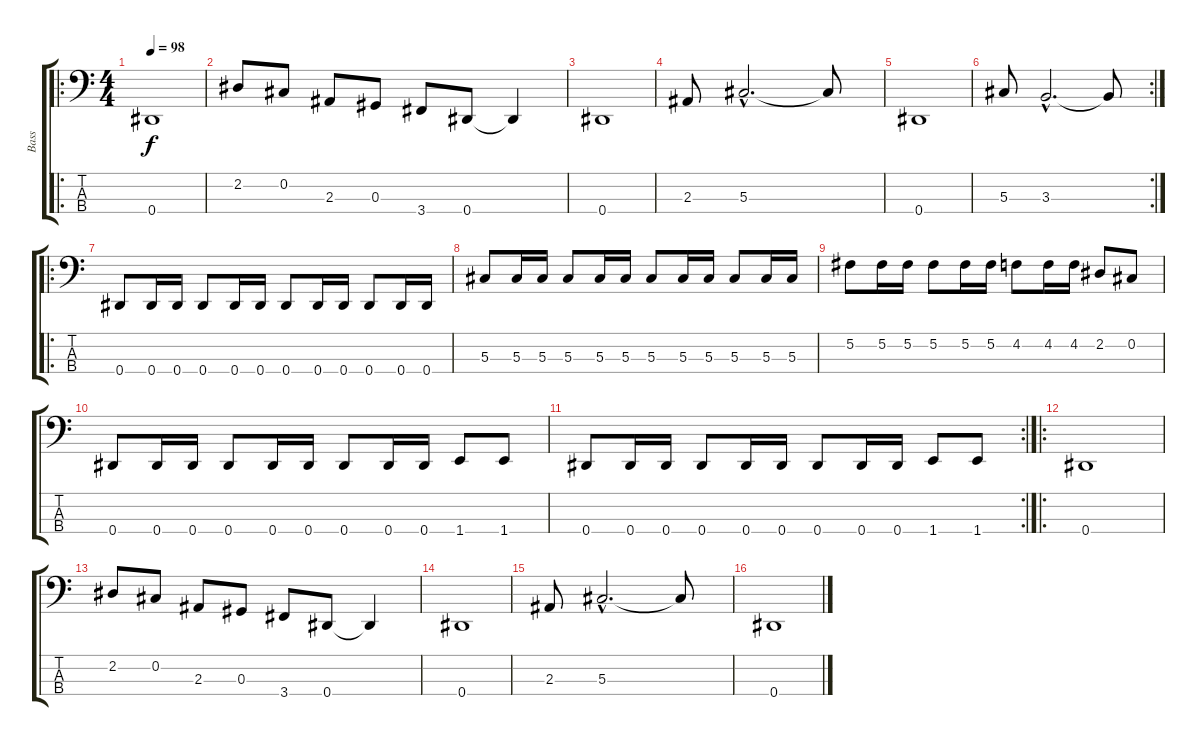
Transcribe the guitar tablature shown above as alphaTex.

\track ("Bass" "Bass") {instrument electricbasspick}
\staff {score tabs}
\tuning (Gb2 Db2 Ab1 Eb1) {hide}
\ro
\ts (4 4)
\tempo 98
\clef f4
\ks c
0.4.1{dy f} |
2.2.8 0.2.8 2.3.8 0.3.8 3.4.8 0.4.8 0.4{t}.4 |
0.4.1 |
2.3.8 5.3{hac}.2{d} 5.3{t}.8 |
0.4.1 |
\rc 2
5.3.8 3.3{hac}.2{d} 3.3{t}.8 |
\ro
0.4.8 0.4.16 0.4.16 0.4.8 0.4.16 0.4.16 0.4.8 0.4.16 0.4.16 0.4.8 0.4.16 0.4.16 |
5.3.8 5.3.16 5.3.16 5.3.8 5.3.16 5.3.16 5.3.8 5.3.16 5.3.16 5.3.8 5.3.16 5.3.16 |
5.2.8 5.2.16 5.2.16 5.2.8 5.2.16 5.2.16 4.2.8 4.2.16 4.2.16 2.2.8 0.2.8 |
0.4.8 0.4.16 0.4.16 0.4.8 0.4.16 0.4.16 0.4.8 0.4.16 0.4.16 1.4.8 1.4.8 |
\rc 2
0.4.8 0.4.16 0.4.16 0.4.8 0.4.16 0.4.16 0.4.8 0.4.16 0.4.16 1.4.8 1.4.8 |
\ro
0.4.1 |
2.2.8 0.2.8 2.3.8 0.3.8 3.4.8 0.4.8 0.4{t}.4 |
0.4.1 |
2.3.8 5.3{hac}.2{d} 5.3{t}.8 |
0.4.1
